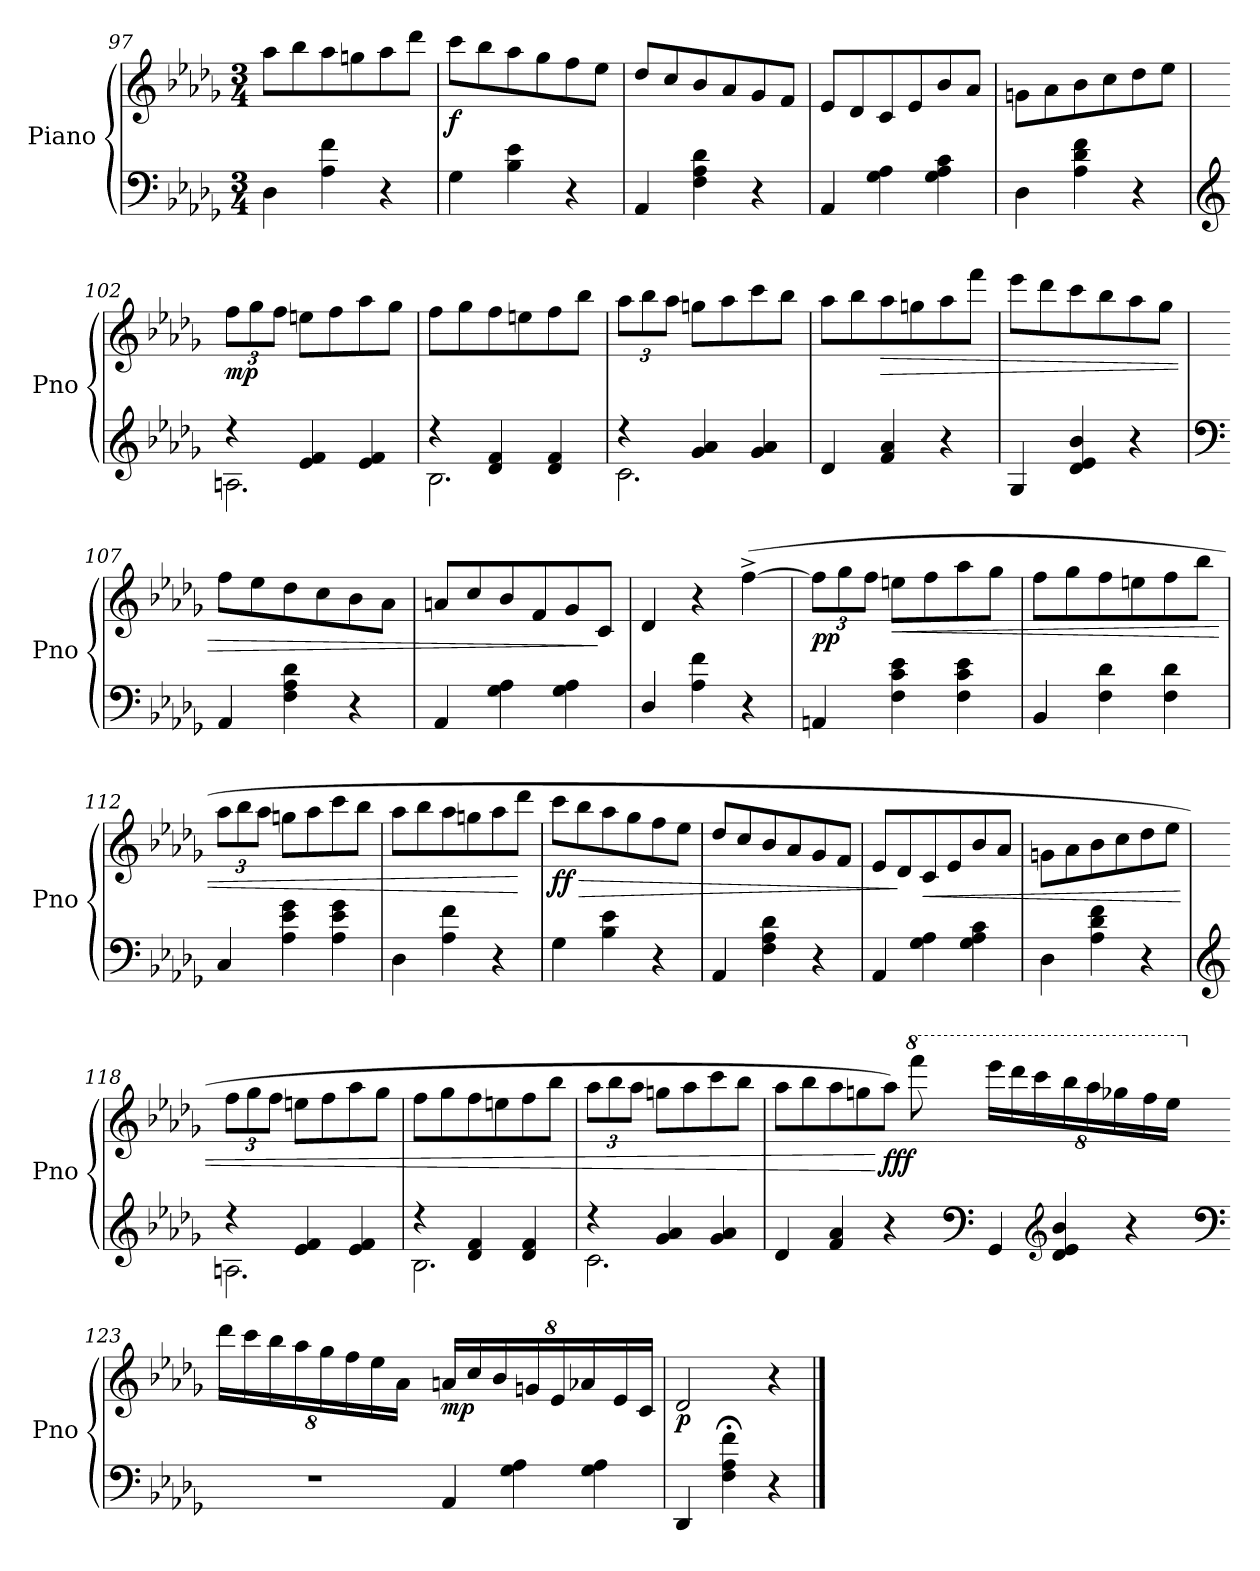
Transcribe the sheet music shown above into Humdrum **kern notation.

**kern	**kern	**dynam
*part1	*part1	*part1
*staff2	*staff1	*staff1/2
*I"Piano	*	*
*I'Pno	*	*
*clefF4	*clefG2	*
*k[b-e-a-d-g-]	*k[b-e-a-d-g-]	*
*M3/4	*M3/4	*
=97	=97	=97
4D-\	8aa-\L	.
.	8bb-\	.
4A-\ 4f\	8aa-\	.
.	8ggn\	.
4r	8aa-\	.
.	8ddd-\J	.
!!LO:LB:g=z
=98	=98	=98
!	!	!LO:DY:b
4G-\	8ccc\L	f
.	8bb-\	.
4B-\ 4e-\	8aa-\	.
.	8gg-\	.
4r	8ff\	.
.	8ee-\J	.
=99	=99	=99
4AA-/	8dd-/L	.
.	8cc/	.
4F\ 4A-\ 4d-\	8b-/	.
.	8a-/	.
4r	8g-/	.
.	8f/J	.
=100	=100	=100
4AA-/	8e-/L	.
.	8d-/	.
4G-\ 4A-\	8c/	.
.	8e-/	.
4G-\ 4A-\ 4c\	8b-/	.
.	8a-/J	.
=101	=101	=101
4D-\	8gn\L	.
.	8a-\	.
4A-\ 4d-\ 4f\	8b-\	.
.	8cc\	.
4r	8dd-\	.
.	8ee-\J	.
=102	=102	=102
*clefG2	*	*
*^	*	*
*	*	*Xbrackettup	*
!	!	!	!LO:DY:b
4r	2.An\	12ff\L	mp
.	.	12gg-\	.
.	.	12ff\J	.
4e-/ 4f/	.	8een\L	.
.	.	8ff\	.
4e-/ 4f/	.	8aa-\	.
.	.	8gg-\J	.
=103	=103	=103	=103
4r	2.B-\	8ff\L	.
.	.	8gg-\	.
4d-/ 4f/	.	8ff\	.
.	.	8een\	.
4d-/ 4f/	.	8ff\	.
.	.	8bb-\J	.
!!LO:LB:g=z
=104	=104	=104	=104
4r	2.c\	12aa-\L	.
.	.	12bb-\	.
.	.	12aa-\J	.
4g-/ 4a-/	.	8ggn\L	.
.	.	8aa-\	.
4g-/ 4a-/	.	8ccc\	.
.	.	8bb-\J	.
*v	*v	*	*
=105	=105	=105
4d-/	8aa-\L	.
.	8bb-\	.
!	!	!LO:HP:b
4f/ 4a-/	8aa-\	>
.	8ggn\	.
4r	8aa-\	.
.	8fff\J	.
=106	=106	=106
4G-/	8eee-\L	.
.	8ddd-\	.
4d-/ 4e-/ 4b-/	8ccc\	.
.	8bb-\	.
4r	8aa-\	.
.	8gg-\J	.
=107	=107	=107
*clefF4	*	*
4AA-/	8ff\L	.
.	8ee-\	.
4F\ 4A-\ 4d-\	8dd-\	.
.	8cc\	.
4r	8b-\	.
.	8a-\J	.
=108	=108	=108
4AA-/	8an/L	.
.	8cc/	.
4G-\ 4A-\	8b-/	.
.	8f/	.
4G-\ 4A-\	8g-/	.
.	8c/J	]
=109	=109	=109
4D-/	4d-/	.
4A-\ 4f\	4r	.
4r	(>[4ff^\	.
!!LO:LB:g=z
=110	=110	=110
!	!	!LO:DY:b
4AAn/	12ff\L]	pp
.	12gg-\	.
.	12ff\J	.
!	!	!LO:HP:b
4F\ 4c\ 4e-\	8een\L	<
.	8ff\	.
4F\ 4c\ 4e-\	8aa-\	.
.	8gg-\J	.
=111	=111	=111
4BB-/	8ff\L	.
.	8gg-\	.
4F\ 4d-\	8ff\	.
.	8een\	.
4F\ 4d-\	8ff\	.
.	8bb-\J	.
=112	=112	=112
4C/	12aa-\L	.
.	12bb-\	.
.	12aa-\J	.
4A-\ 4e-\ 4g-\	8ggn\L	.
.	8aa-\	.
4A-\ 4e-\ 4g-\	8ccc\	.
.	8bb-\J	.
=113	=113	=113
4D-\	8aa-\L	.
.	8bb-\	.
4A-\ 4f\	8aa-\	.
.	8ggn\	.
4r	8aa-\	.
.	8ddd-\J	[
=114	=114	=114
!	!	!LO:HP:b
!	!	!LO:DY:n=1:b
4G-\	8ccc\L	> ff
.	8bb-\	.
4B-\ 4e-\	8aa-\	.
.	8gg-\	.
4r	8ff\	.
.	8ee-\J	.
!!LO:PB:g=z
=115	=115	=115
4AA-/	8dd-/L	.
.	8cc/	.
4F\ 4A-\ 4d-\	8b-/	.
.	8a-/	.
4r	8g-/	.
.	8f/J	.
=116	=116	=116
4AA-/	8e-/L	.
.	8d-/	]
!	!	!LO:HP:b
4G-\ 4A-\	8c/	<
.	8e-/	.
4G-\ 4A-\ 4c\	8b-/	.
.	8a-/J	.
=117	=117	=117
4D-\	8gn\L	.
.	8a-\	.
4A-\ 4d-\ 4f\	8b-\	.
.	8cc\	.
4r	8dd-\	.
.	8ee-\J	.
=118	=118	=118
*clefG2	*	*
*^	*	*
4r	2.An\	12ff\L	.
.	.	12gg-\	.
.	.	12ff\J	.
4e-/ 4f/	.	8een\L	.
.	.	8ff\	.
4e-/ 4f/	.	8aa-\	.
.	.	8gg-\J	.
=119	=119	=119	=119
4r	2.B-\	8ff\L	.
.	.	8gg-\	.
4d-/ 4f/	.	8ff\	.
.	.	8een\	.
4d-/ 4f/	.	8ff\	.
.	.	8bb-\J	.
!!LO:LB:g=z
=120	=120	=120	=120
4r	2.c\	12aa-\L	.
.	.	12bb-\	.
.	.	12aa-\J	.
4g-/ 4a-/	.	8ggn\L	.
.	.	8aa-\	.
4g-/ 4a-/	.	8ccc\	.
.	.	8bb-\J	.
*v	*v	*	*
=121	=121	=121
4d-/	8aa-\L	.
.	8bb-\	.
4f/ 4a-/	8aa-\	.
.	8ggn\	.
*	*MM120	*
!	!	!LO:DY:n=1:b
4r	8aa-\J)	[ fff
*	*8va	*
*	*MM60	*
.	8ffff\	.
!!LO:LB:g=z
=122-	=122-	=122-
*clefF4	*	*
*	*MM160	*
4GG-/	32%3eeee-\L	.
.	32%3dddd-\	.
.	32%3cccc\	.
*clefG2	*	*
4d-/ 4e-/ 4b-/	.	.
.	32%3bbb-\	.
.	32%3aaa-\	.
.	32%3ggg-\	.
4r	.	.
.	32%3fff\	.
.	32%3eee-\J	.
=123-	=123-	=123-
*clefF4	*	*
*	*X8va	*
2.r	32%3ddd-\L	.
.	32%3ccc\	.
.	32%3bb-\	.
.	32%3aa-\	.
.	32%3gg-\	.
.	32%3ff\	.
.	32%3ee-\	.
.	32%3a-\J	.
=124-	=124-	=124-
!	!	!LO:DY:b
4AA-/	32%3an/L	mp
.	32%3cc/	.
.	32%3b-/	.
4G-\ 4A-\	.	.
.	32%3gn/	.
.	32%3e-/	.
.	32%3a-X/	.
4G-\ 4A-\	.	.
.	32%3e-/	.
.	32%3c/J	.
=125	=125	=125
!	!	!LO:DY:b
4DD-/	2d-/	p
4F\;< 4A-\;< 4f\;<	.	.
4r	4r	.
==	==	==
*-	*-	*-
